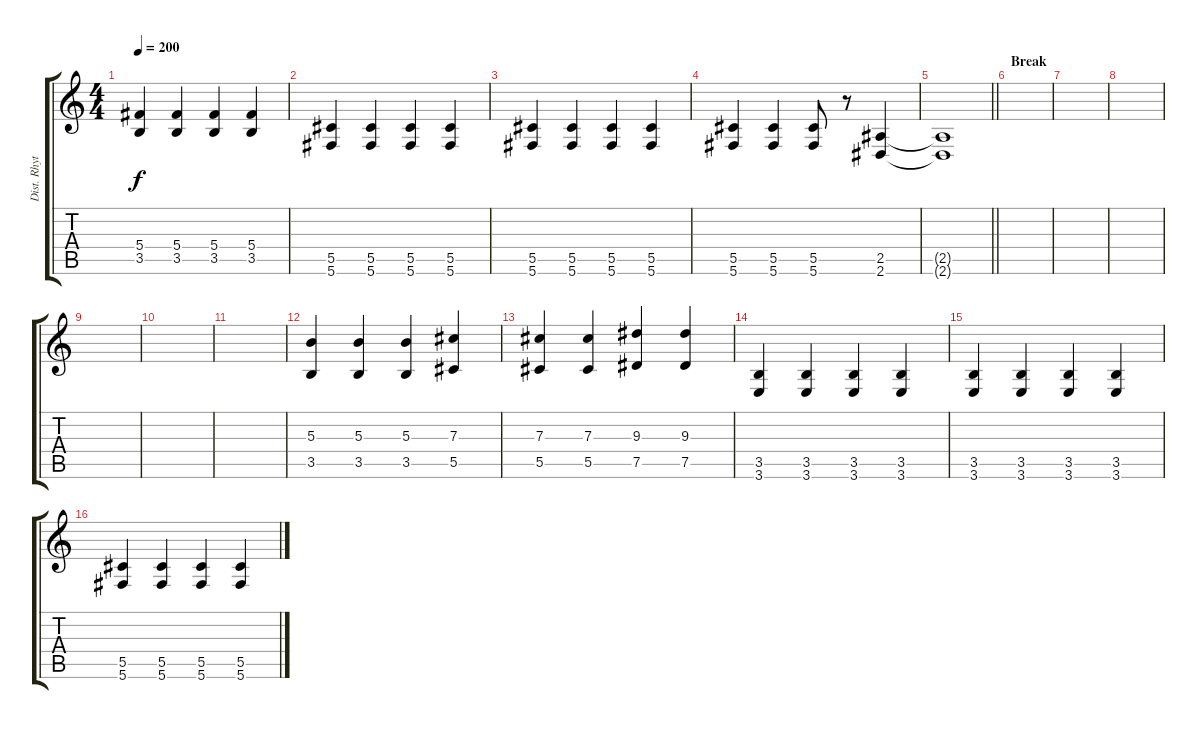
\track ("Dist. Rhytm Guitar [L]" "Dist. Rhyt") {instrument distortionguitar}
\staff {score tabs}
\tuning (Eb4 Bb3 Gb3 Db3 Ab2 Db2) {hide}
\ts (4 4)
\tempo 200
\clef g2
\ks c
(5.4 3.5).4{dy f} (5.4 3.5).4 (5.4 3.5).4 (5.4 3.5).4 |
(5.5 5.6).4 (5.5 5.6).4 (5.5 5.6).4 (5.5 5.6).4 |
(5.5 5.6).4 (5.5 5.6).4 (5.5 5.6).4 (5.5 5.6).4 |
(5.5 5.6).4 (5.5 5.6).4 (5.5 5.6).8 r.8 (2.5 2.6).4 |
\barLineRight lightlight
(2.5{t} 2.6{t}).1 |
\section ("" "Break")
|
|
|
|
|
|
(5.3 3.5).4 (5.3 3.5).4 (5.3 3.5).4 (7.3 5.5).4 |
(7.3 5.5).4 (7.3 5.5).4 (9.3 7.5).4 (9.3 7.5).4 |
(3.5 3.6).4 (3.5 3.6).4 (3.5 3.6).4 (3.5 3.6).4 |
(3.5 3.6).4 (3.5 3.6).4 (3.5 3.6).4 (3.5 3.6).4 |
(5.5 5.6).4 (5.5 5.6).4 (5.5 5.6).4 (5.5 5.6).4
